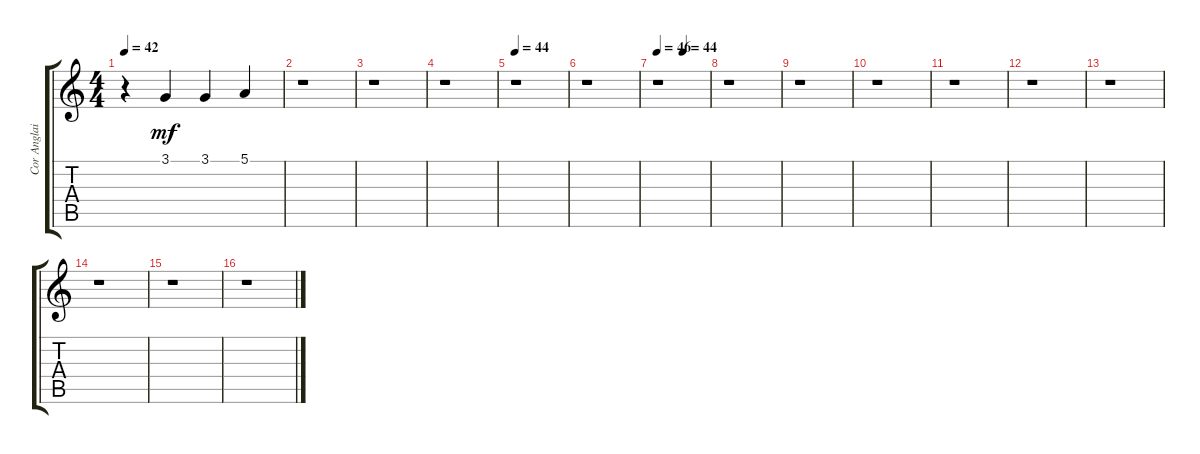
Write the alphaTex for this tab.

\track ("Cor Anglais" "Cor Anglai") {instrument englishhorn}
\staff {score tabs}
\tuning (E4 B3 G3 D3 A2 E2) {hide}
\ts (4 4)
\tempo 42
\clef g2
\ks c
r.4{dy mp} 3.1.4{dy mf} 3.1.4 5.1.4 |
r.1 |
r.1 |
r.1 |
\tempo 44
r.1 |
r.1 |
\tempo 46
\tempo (44 0.5)
r.1 |
r.1 |
r.1 |
r.1 |
r.1 |
r.1 |
r.1 |
r.1 |
r.1 |
r.1
